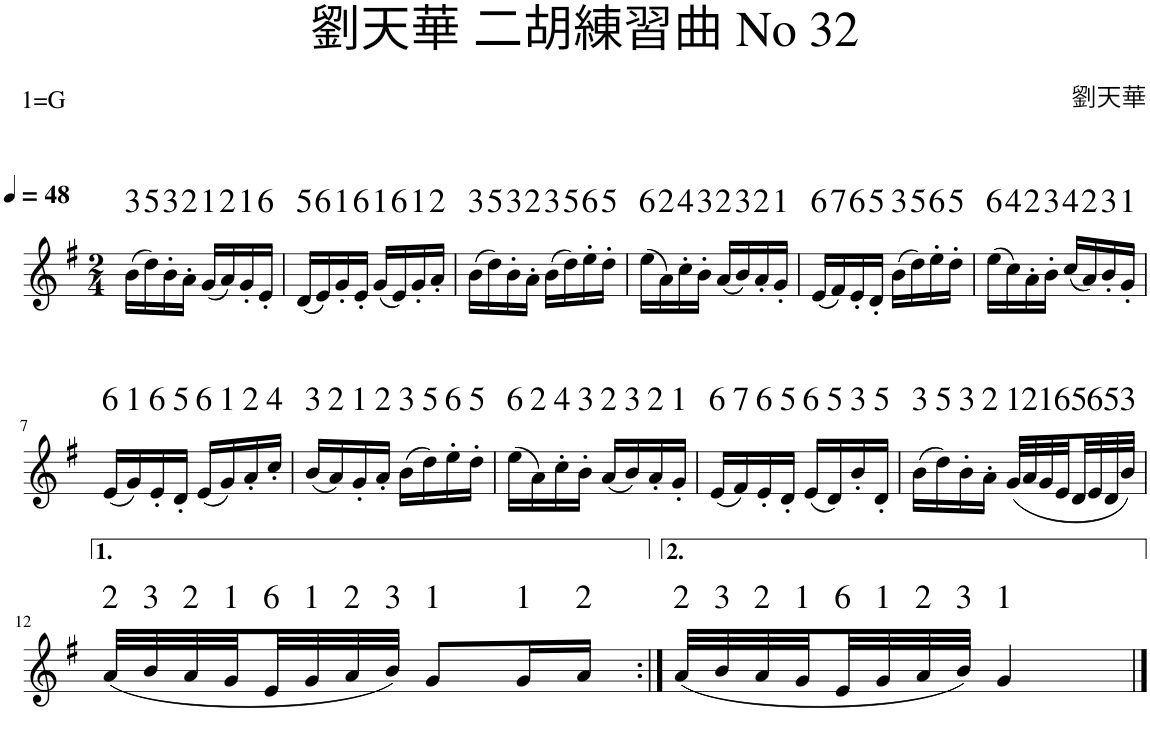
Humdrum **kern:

**kern	**text
*part1	*part1
*staff1	*staff1
*I"小提琴	*
*clefG2	*
*k[f#]	*
*M2/4	*
*MM48	*
=1	=1
!	!LO:LY:a
(16b\LL	3
!	!LO:LY:a
16dd\)	5
!	!LO:LY:a
16b'\	3
!	!LO:LY:a
16a'\JJ	2
!	!LO:LY:a
(16g/LL	1
!	!LO:LY:a
16a/)	2
!	!LO:LY:a
16g'/	1
!	!LO:LY:a
16e'/JJ	6
=2	=2
!	!LO:LY:a
(16d/LL	5
!	!LO:LY:a
16e/)	6
!	!LO:LY:a
16g'/	1
!	!LO:LY:a
16e'/JJ	6
!	!LO:LY:a
(16g/LL	1
!	!LO:LY:a
16e/)	6
!	!LO:LY:a
16g'/	1
!	!LO:LY:a
16a'/JJ	2
=3	=3
!	!LO:LY:a
(16b\LL	3
!	!LO:LY:a
16dd\)	5
!	!LO:LY:a
16b'\	3
!	!LO:LY:a
16a'\JJ	2
!	!LO:LY:a
(16b\LL	3
!	!LO:LY:a
16dd\)	5
!	!LO:LY:a
16ee'\	6
!	!LO:LY:a
16dd'\JJ	5
=4	=4
!	!LO:LY:a
(16ee\LL	6
!	!LO:LY:a
16a\)	2
!	!LO:LY:a
16cc'\	4
!	!LO:LY:a
16b'\JJ	3
!	!LO:LY:a
(16a/LL	2
!	!LO:LY:a
16b/)	3
!	!LO:LY:a
16a'/	2
!	!LO:LY:a
16g'/JJ	1
=5	=5
!	!LO:LY:a
(16e/LL	6
!	!LO:LY:a
16f#/)	7
!	!LO:LY:a
16e'/	6
!	!LO:LY:a
16d'/JJ	5
!	!LO:LY:a
(16b\LL	3
!	!LO:LY:a
16dd\)	5
!	!LO:LY:a
16ee'\	6
!	!LO:LY:a
16dd'\JJ	5
=6	=6
!	!LO:LY:a
(16ee\LL	6
!	!LO:LY:a
16cc\)	4
!	!LO:LY:a
16a'\	2
!	!LO:LY:a
16b'\JJ	3
!	!LO:LY:a
(16cc/LL	4
!	!LO:LY:a
16a/)	2
!	!LO:LY:a
16b'/	3
!	!LO:LY:a
16g'/JJ	1
!!LO:LB:g=z
=7	=7
!	!LO:LY:a
(16e/LL	6
!	!LO:LY:a
16g/)	1
!	!LO:LY:a
16e'/	6
!	!LO:LY:a
16d'/JJ	5
!	!LO:LY:a
(16e/LL	6
!	!LO:LY:a
16g/)	1
!	!LO:LY:a
16a'/	2
!	!LO:LY:a
16cc'/JJ	4
=8	=8
!	!LO:LY:a
(16b/LL	3
!	!LO:LY:a
16a/)	2
!	!LO:LY:a
16g'/	1
!	!LO:LY:a
16a'/JJ	2
!	!LO:LY:a
(16b\LL	3
!	!LO:LY:a
16dd\)	5
!	!LO:LY:a
16ee'\	6
!	!LO:LY:a
16dd'\JJ	5
=9	=9
!	!LO:LY:a
(16ee\LL	6
!	!LO:LY:a
16a\)	2
!	!LO:LY:a
16cc'\	4
!	!LO:LY:a
16b'\JJ	3
!	!LO:LY:a
(16a/LL	2
!	!LO:LY:a
16b/)	3
!	!LO:LY:a
16a'/	2
!	!LO:LY:a
16g'/JJ	1
=10	=10
!	!LO:LY:a
(16e/LL	6
!	!LO:LY:a
16f#/)	7
!	!LO:LY:a
16e'/	6
!	!LO:LY:a
16d'/JJ	5
!	!LO:LY:a
(16e/LL	6
!	!LO:LY:a
16d/)	5
!	!LO:LY:a
16b'/	3
!	!LO:LY:a
16d'/JJ	5
=11	=11
!	!LO:LY:a
(16b\LL	3
!	!LO:LY:a
16dd\)	5
!	!LO:LY:a
16b'\	3
!	!LO:LY:a
16a'\JJ	2
!	!LO:LY:a
(32g/LLL	1
!	!LO:LY:a
32a/	2
!	!LO:LY:a
32g/	1
!	!LO:LY:a
32e/	6
!	!LO:LY:a
32d/	5
!	!LO:LY:a
32e/	6
!	!LO:LY:a
32d/	5
!	!LO:LY:a
32b/JJJ)	3
!!LO:LB:g=z
=12	=12
!	!LO:LY:a
(32a/LLL	2
!	!LO:LY:a
32b/	3
!	!LO:LY:a
32a/	2
!	!LO:LY:a
32g/	1
!	!LO:LY:a
32e/	6
!	!LO:LY:a
32g/	1
!	!LO:LY:a
32a/	2
!	!LO:LY:a
32b/JJJ)	3
!	!LO:LY:a
8g/L	1
!	!LO:LY:a
16g/L	1
!	!LO:LY:a
16a/JJ	2
=13:|!	=13:|!
!	!LO:LY:a
(32a/LLL	2
!	!LO:LY:a
32b/	3
!	!LO:LY:a
32a/	2
!	!LO:LY:a
32g/	1
!	!LO:LY:a
32e/	6
!	!LO:LY:a
32g/	1
!	!LO:LY:a
32a/	2
!	!LO:LY:a
32b/JJJ)	3
!	!LO:LY:a
4g/	1
==	==
*-	*-
